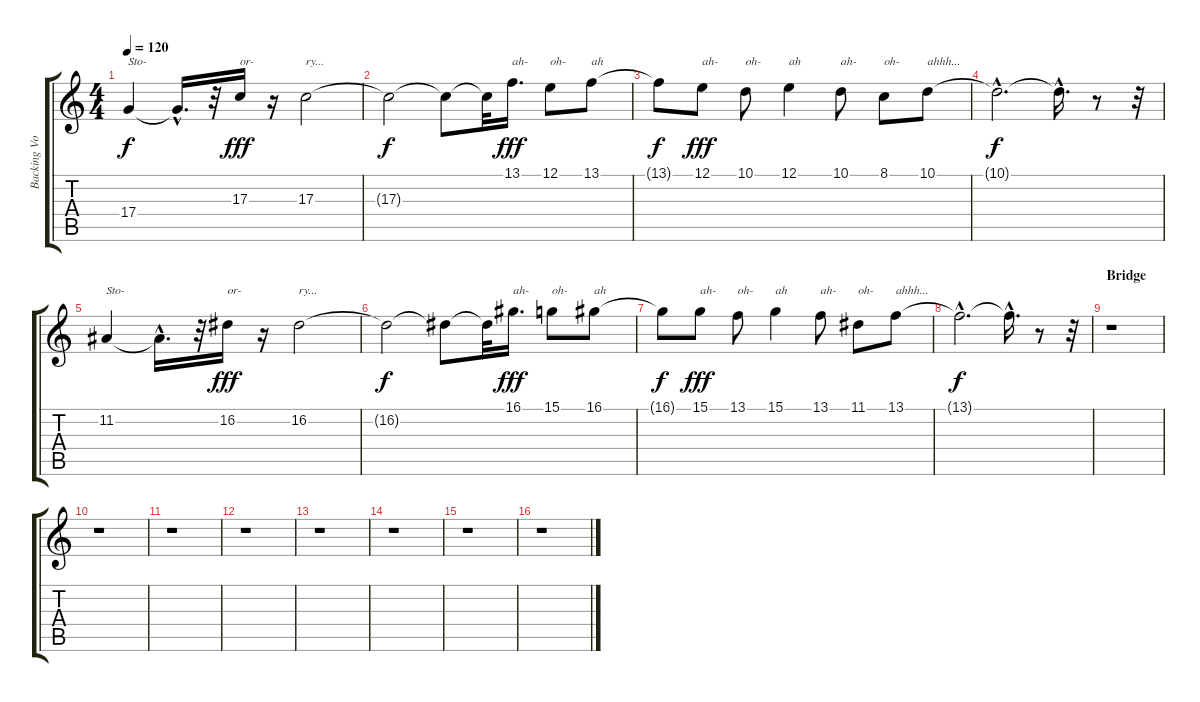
\track ("Backing Vocals" "Backing Vo") {instrument lead6voice}
\staff {score tabs}
\tuning (E4 B3 G3 D3 A2 E2) {hide}
\ts (4 4)
\tempo 120
\clef g2
\ks c
17.4.4{txt "Sto-" dy f} 17.4{hac t}.16{d} r.32 17.3.16{txt "or-" dy fff} r.16 17.3.2{txt "ry..."} |
17.3{t}.2{dy f} 17.3{t}.8 17.3{t}.32 13.1.16{d txt "ah-" dy fff} 12.1.8{txt "oh-"} 13.1.8{txt "ah"} |
13.1{t}.8{dy f} 12.1.8{txt "ah-" dy fff} 10.1.8{txt "oh-"} 12.1.4{txt "ah"} 10.1.8{txt "ah-"} 8.1.8{txt "oh-"} 10.1.8{txt "ahhh..."} |
10.1{hac t}.2{d dy f} 10.1{hac t}.16{d} r.8 r.32 |
11.2.4{txt "Sto-"} 11.2{hac t}.16{d} r.32 16.2.16{txt "or-" dy fff} r.16 16.2.2{txt "ry..."} |
16.2{t}.2{dy f} 16.2{t}.8 16.2{t}.32 16.1.16{d txt "ah-" dy fff} 15.1.8{txt "oh-"} 16.1.8{txt "ah"} |
16.1{t}.8{dy f} 15.1.8{txt "ah-" dy fff} 13.1.8{txt "oh-"} 15.1.4{txt "ah"} 13.1.8{txt "ah-"} 11.1.8{txt "oh-"} 13.1.8{txt "ahhh..."} |
13.1{hac t}.2{d dy f} 13.1{hac t}.16{d} r.8 r.32 |
\section ("" "Bridge")
r.1 |
r.1 |
r.1 |
r.1 |
r.1 |
r.1 |
r.1 |
r.1
